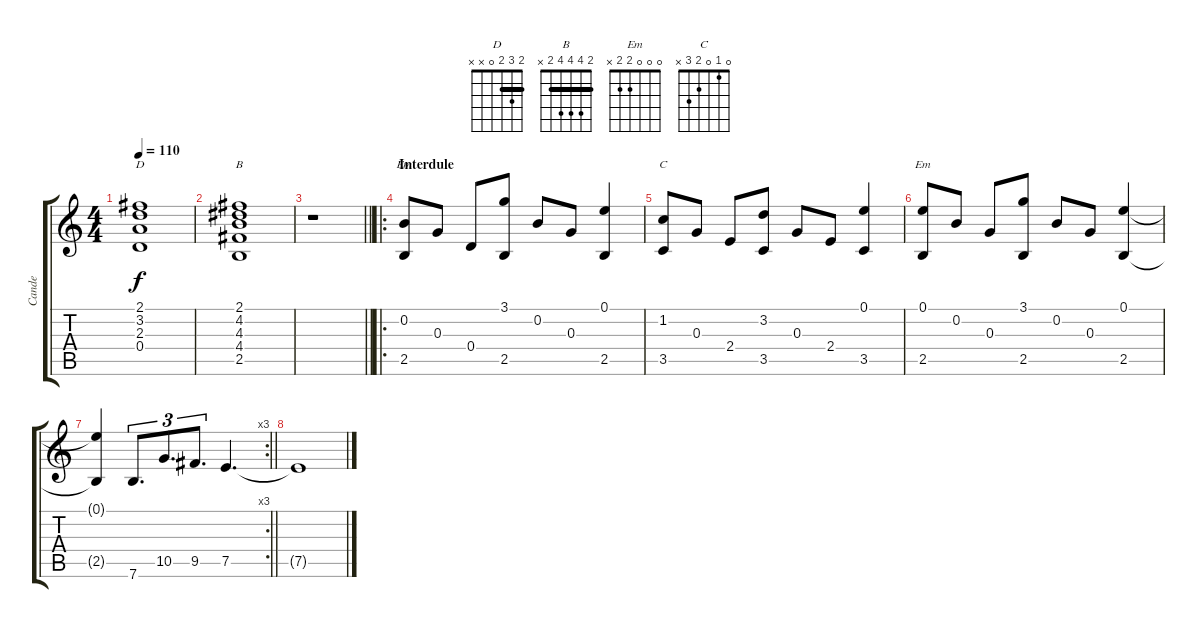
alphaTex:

\track ("Cande" "Cande") {instrument acousticguitarsteel}
\staff {score tabs}
\tuning (E4 B3 G3 D3 A2 E2) {hide}
\chord ("D" 2 3 2 0 x x) {barre 2}
\chord ("B" 2 4 4 4 2 x) {barre 2}
\chord ("Em" 0 0 0 2 2 0)
\chord ("C" 0 1 0 2 3 x)
\chord ("Em" 0 0 0 2 2 x)
\ts (4 4)
\tempo 110
\clef g2
\ks c
(2.1 3.2 2.3 0.4).1{ch "D" dy f} |
(2.1 4.2 4.3 4.4 2.5).1{ch "B"} |
\barLineRight lightlight
r.1 |
\ro
\section ("" "Interdule")
(0.2 2.5).8{ch "Em"} 0.3.8 0.4.8 (3.1 2.5).8 0.2.8 0.3.8 (0.1 2.5).4 |
(1.2 3.5).8{ch "C"} 0.3.8 2.4.8 (3.2 3.5).8 0.3.8 2.4.8 (0.1 3.5).4 |
(0.1 2.5).8{ch "Em"} 0.2.8 0.3.8 (3.1 2.5).8 0.2.8 0.3.8 (0.1 2.5).4 |
\rc 3
\barLineRight lightlight
(0.1{t} 2.5{t}).4 7.6.8{d tu (3 2)} 10.5.8{d tu (3 2)} 9.5.8{d tu (3 2)} 7.5.4{d} |
7.5{t}.1
